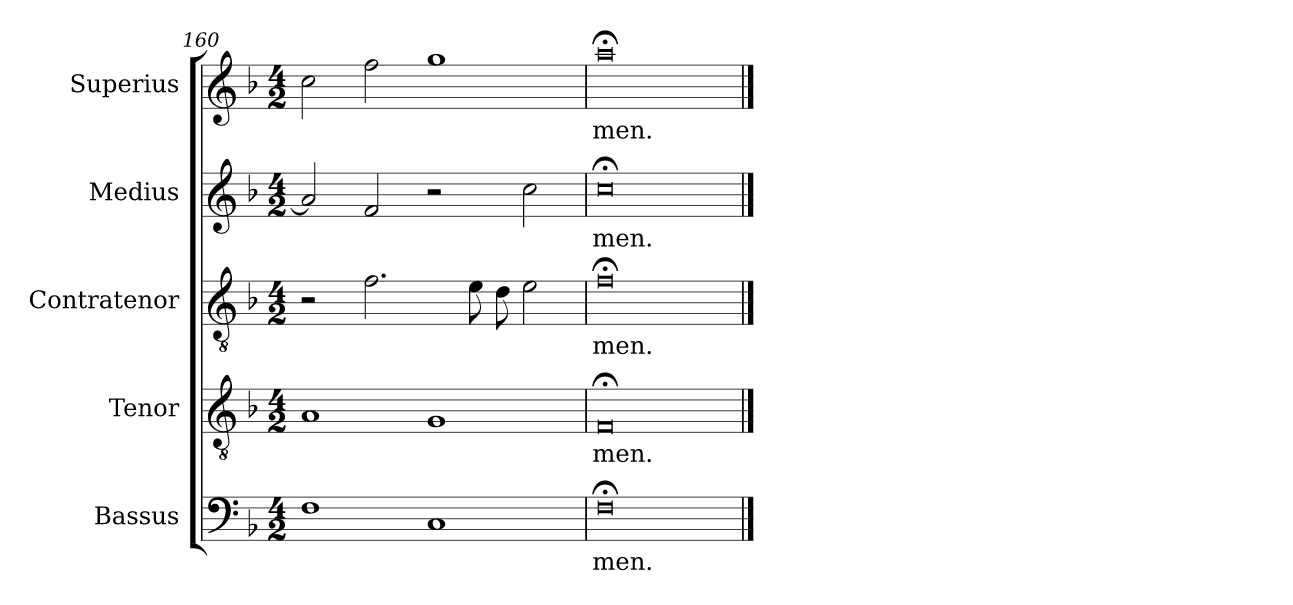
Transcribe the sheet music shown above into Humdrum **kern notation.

**kern	**text	**kern	**text	**kern	**text	**kern	**text	**kern	**text
*part5	*part5	*part4	*part4	*part3	*part3	*part2	*part2	*part1	*part1
*staff5	*staff5	*staff4	*staff4	*staff3	*staff3	*staff2	*staff2	*staff1	*staff1
*I"Bassus	*	*I"Tenor	*	*I"Contratenor	*	*I"Medius	*	*I"Superius	*
*I'B.	*	*I'T.	*	*I'Ct.	*	*I'M.	*	*I'S.	*
*clefF4	*	*clefGv2	*	*clefGv2	*	*clefG2	*	*clefG2	*
*	*	*ITrd7c12	*	*ITrd7c12	*	*	*	*	*
*k[b-]	*	*k[b-]	*	*k[b-]	*	*k[b-]	*	*k[b-]	*
*F:	*	*F:	*	*F:	*	*F:	*	*F:	*
*M4/2	*	*M4/2	*	*M4/2	*	*M4/2	*	*M4/2	*
=160	=160	=160	=160	=160	=160	=160	=160	=160	=160
1Fi	.	1AAi	.	2r	.	2ai/]	.	2cci\	.
.	.	.	.	2.Fi\	.	2fi/	.	2ffi\	.
1Ci	.	1GGi	.	.	.	2r	.	1ggi	.
.	.	.	.	8Ei\	.	.	.	.	.
.	.	.	.	8Di\	.	.	.	.	.
.	.	.	.	2Ei\	.	2cci\	.	.	.
=161	=161	=161	=161	=161	=161	=161	=161	=161	=161
!	!LO:LY:b:color=#000000	!	!	!	!	!	!	!	!
!	!	!	!LO:LY:b:color=#000000	!	!	!	!	!	!
!	!	!	!	!	!LO:LY:b:color=#000000	!	!	!	!
!	!	!	!	!	!	!	!LO:LY:b:color=#000000	!	!
!	!	!	!	!	!	!	!	!	!LO:LY:b:color=#000000
0F;i	-men.	0FF;i	-men.	0F;i	-men.	0cc;i	-men.	0aa;i	-men.
==	==	==	==	==	==	==	==	==	==
*-	*-	*-	*-	*-	*-	*-	*-	*-	*-
